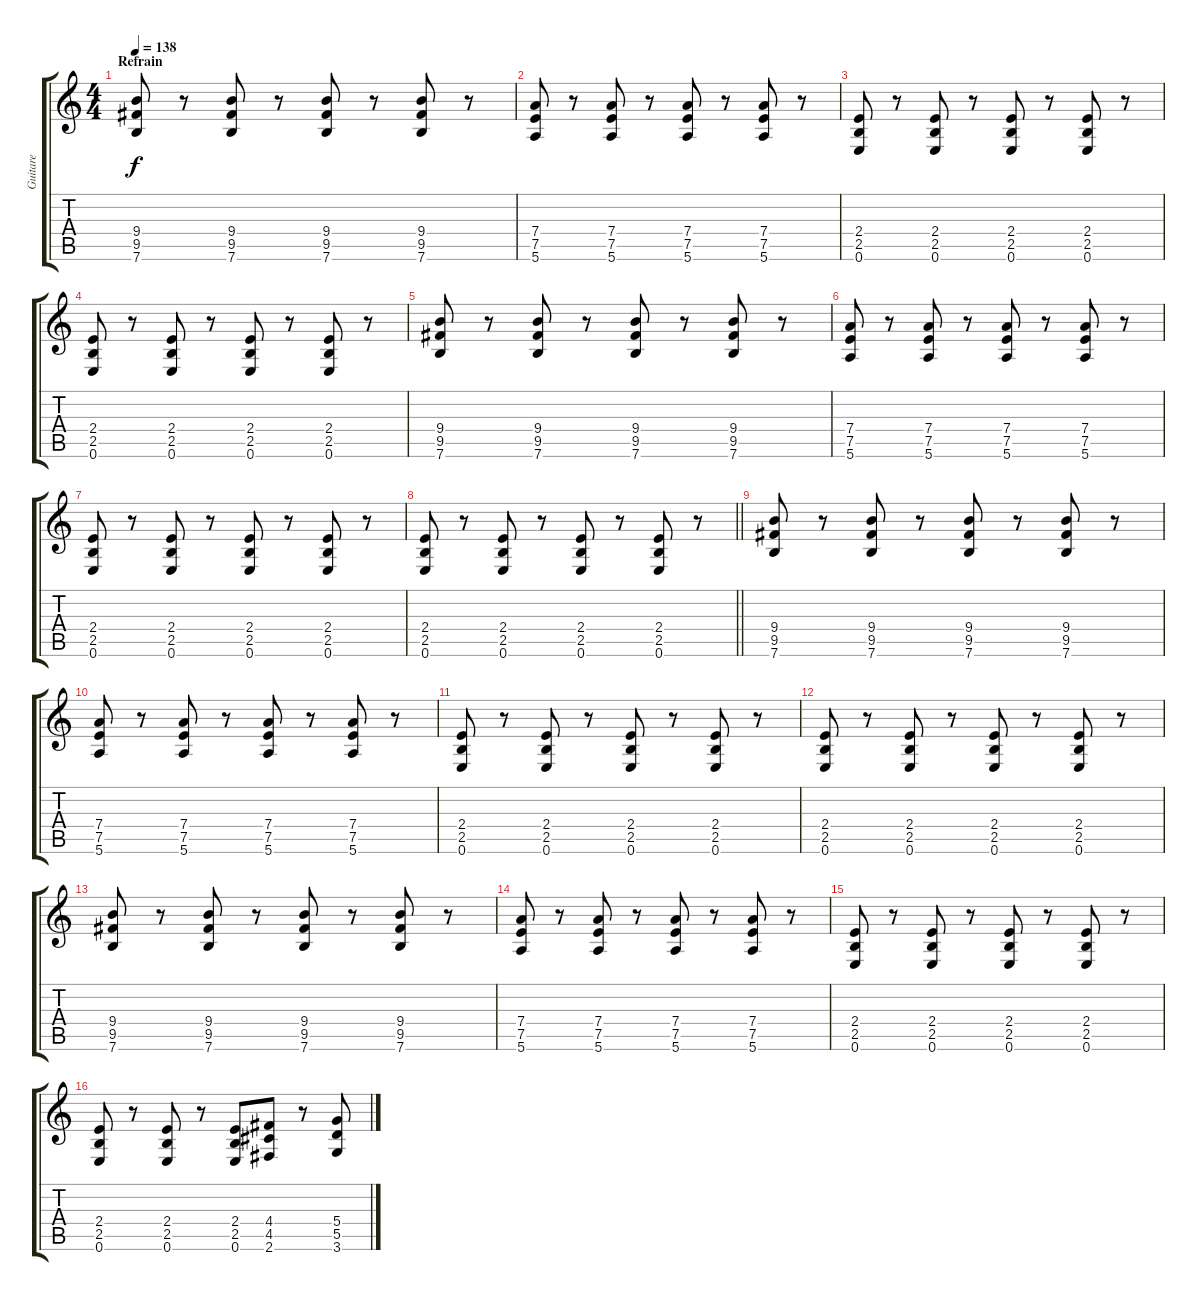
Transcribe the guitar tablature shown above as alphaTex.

\track ("Guitare" "Guitare") {instrument distortionguitar}
\staff {score tabs}
\tuning (E4 B3 G3 D3 A2 E2) {hide}
\ts (4 4)
\section ("" "Refrain")
\tempo 138
\clef g2
\ks c
(9.4 9.5 7.6).8{dy f} r.8 (9.4 9.5 7.6).8 r.8 (9.4 9.5 7.6).8 r.8 (9.4 9.5 7.6).8 r.8 |
(7.4 7.5 5.6).8 r.8 (7.4 7.5 5.6).8 r.8 (7.4 7.5 5.6).8 r.8 (7.4 7.5 5.6).8 r.8 |
(2.4 2.5 0.6).8 r.8 (2.4 2.5 0.6).8 r.8 (2.4 2.5 0.6).8 r.8 (2.4 2.5 0.6).8 r.8 |
(2.4 2.5 0.6).8 r.8 (2.4 2.5 0.6).8 r.8 (2.4 2.5 0.6).8 r.8 (2.4 2.5 0.6).8 r.8 |
(9.4 9.5 7.6).8 r.8 (9.4 9.5 7.6).8 r.8 (9.4 9.5 7.6).8 r.8 (9.4 9.5 7.6).8 r.8 |
(7.4 7.5 5.6).8 r.8 (7.4 7.5 5.6).8 r.8 (7.4 7.5 5.6).8 r.8 (7.4 7.5 5.6).8 r.8 |
(2.4 2.5 0.6).8 r.8 (2.4 2.5 0.6).8 r.8 (2.4 2.5 0.6).8 r.8 (2.4 2.5 0.6).8 r.8 |
\barLineRight lightlight
(2.4 2.5 0.6).8 r.8 (2.4 2.5 0.6).8 r.8 (2.4 2.5 0.6).8 r.8 (2.4 2.5 0.6).8 r.8 |
\section ("" "")
(9.4 9.5 7.6).8 r.8 (9.4 9.5 7.6).8 r.8 (9.4 9.5 7.6).8 r.8 (9.4 9.5 7.6).8 r.8 |
(7.4 7.5 5.6).8 r.8 (7.4 7.5 5.6).8 r.8 (7.4 7.5 5.6).8 r.8 (7.4 7.5 5.6).8 r.8 |
(2.4 2.5 0.6).8 r.8 (2.4 2.5 0.6).8 r.8 (2.4 2.5 0.6).8 r.8 (2.4 2.5 0.6).8 r.8 |
(2.4 2.5 0.6).8 r.8 (2.4 2.5 0.6).8 r.8 (2.4 2.5 0.6).8 r.8 (2.4 2.5 0.6).8 r.8 |
(9.4 9.5 7.6).8 r.8 (9.4 9.5 7.6).8 r.8 (9.4 9.5 7.6).8 r.8 (9.4 9.5 7.6).8 r.8 |
(7.4 7.5 5.6).8 r.8 (7.4 7.5 5.6).8 r.8 (7.4 7.5 5.6).8 r.8 (7.4 7.5 5.6).8 r.8 |
(2.4 2.5 0.6).8 r.8 (2.4 2.5 0.6).8 r.8 (2.4 2.5 0.6).8 r.8 (2.4 2.5 0.6).8 r.8 |
(2.4 2.5 0.6).8 r.8 (2.4 2.5 0.6).8 r.8 (2.4 2.5 0.6).8 (4.4 4.5 2.6).8 r.8 (5.4 5.5 3.6).8
